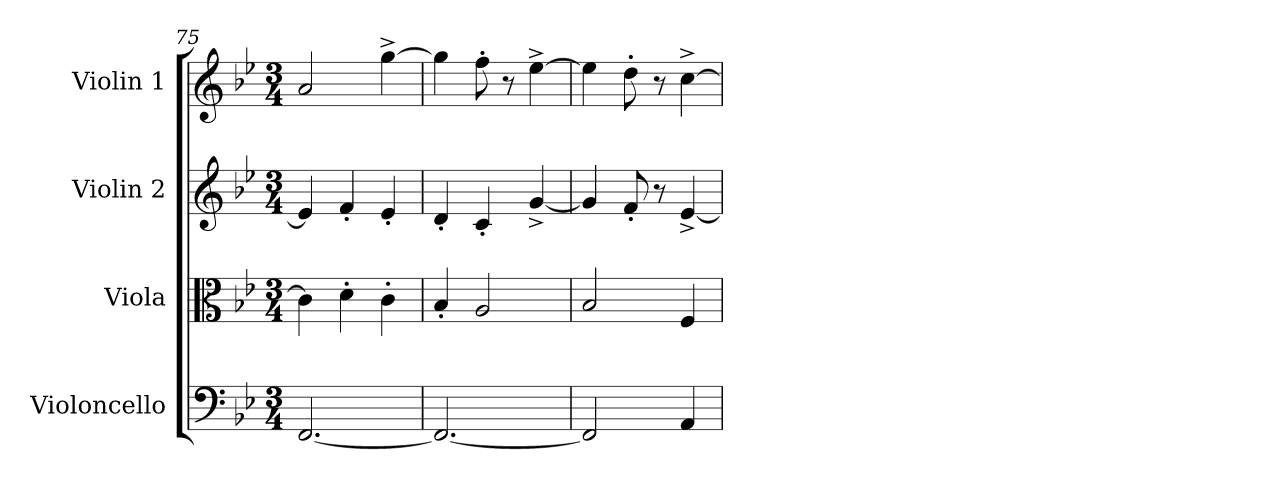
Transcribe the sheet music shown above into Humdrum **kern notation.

**kern	**kern	**kern	**kern
*part4	*part3	*part2	*part1
*staff4	*staff3	*staff2	*staff1
*I"Violoncello	*I"Viola	*I"Violin 2	*I"Violin 1
*I'Vc	*I'Vla	*I'Vln	*I'Vln
!!LO:LB:g=z
*clefF4	*clefC3	*clefG2	*clefG2
*k[b-e-]	*k[b-e-]	*k[b-e-]	*k[b-e-]
*M3/4	*M3/4	*M3/4	*M3/4
=75	=75	=75	=75
[2.FF/	4c\]	4e-/]	2a/
.	4d'\	4f'/	.
.	4c'\	4e-'/	[4gg^\
=76	=76	=76	=76
2.FF/_	4B-'/	4d'/	4gg\]
.	2A/	4c'/	8ff'\
.	.	.	8r
.	.	[4g^/	[4ee-^\
=77	=77	=77	=77
2FF/]	2B-/	4g/]	4ee-\]
.	.	8f'/	8dd'\
.	.	8r	8r
4AA/	4F/	[4e-^/	[4cc^\
=	=	=	=
*-	*-	*-	*-
